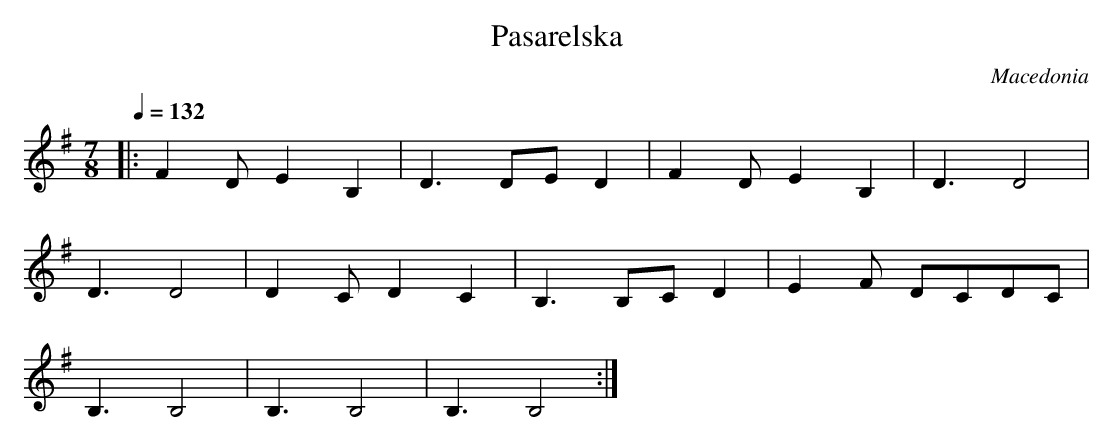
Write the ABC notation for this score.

X:1
T: Pasarelska
O: Macedonia
M: 7/8
L: 1/8
K: G
Q: 1/4=132
|:F2D E2B,2|D3 DED2 |F2D E2B,2|D3 D4   |
  D3 D4    |D2C D2C2|B,3 B,CD2|E2F DCDC|
  B,3 B,4  | B,3 B,4|B,3 B,4  :|
